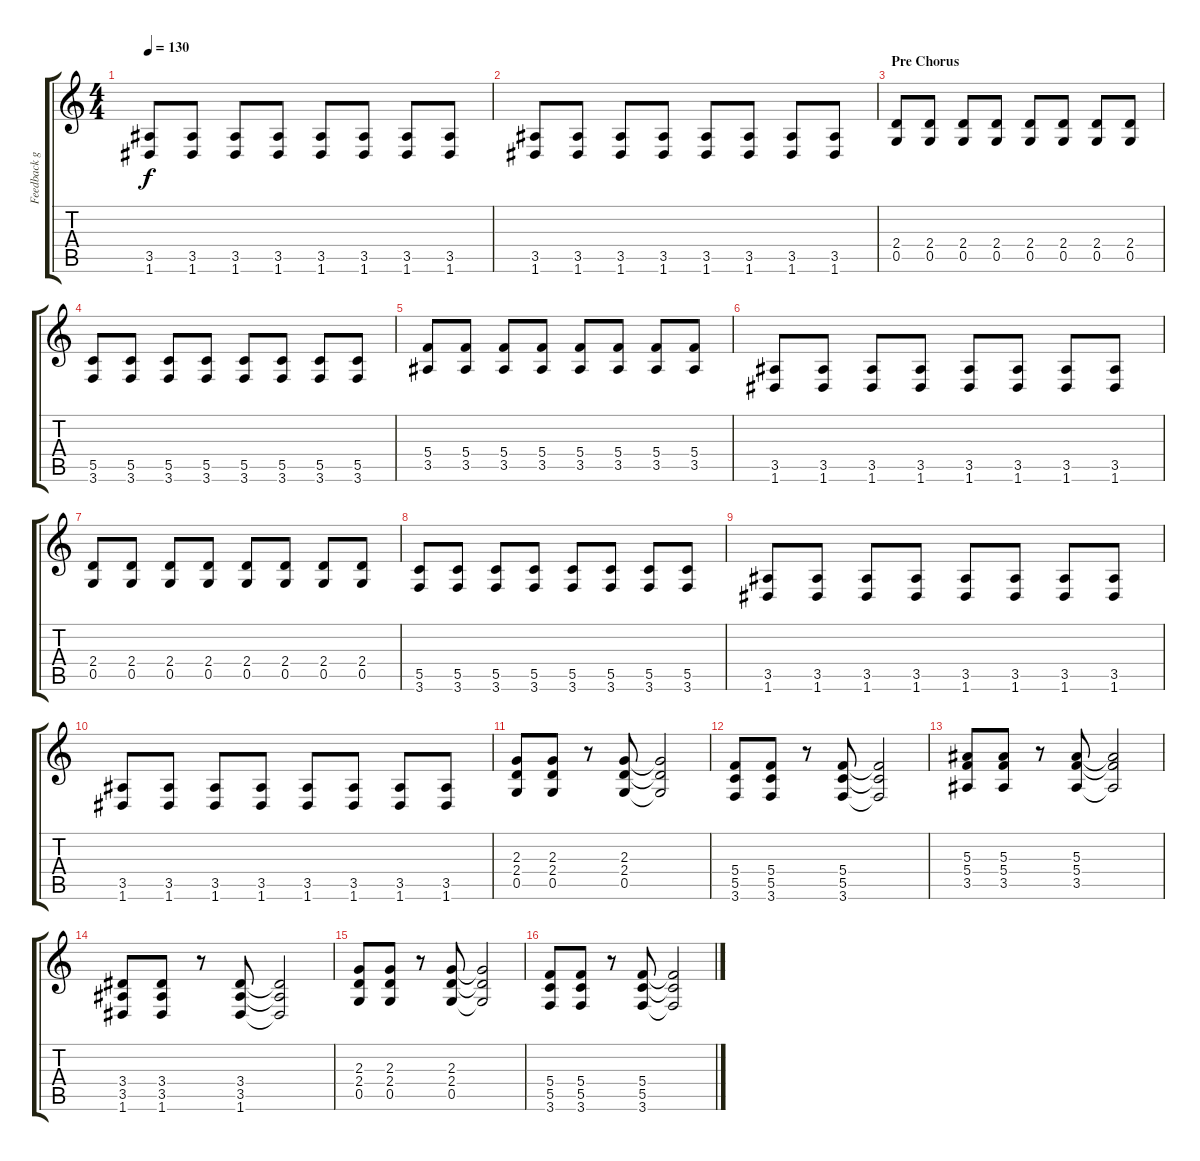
\track ("Feedback guitar" "Feedback g") {instrument acousticguitarsteel}
\staff {score tabs}
\tuning (D4 A3 F3 C3 G2 D2) {hide}
\ts (4 4)
\tempo 130
\clef g2
\ks c
(3.5 1.6).8{dy f} (3.5 1.6).8 (3.5 1.6).8 (3.5 1.6).8 (3.5 1.6).8{volume 16} (3.5 1.6).8 (3.5 1.6).8 (3.5 1.6).8 |
(3.5 1.6).8 (3.5 1.6).8 (3.5 1.6).8 (3.5 1.6).8 (3.5 1.6).8 (3.5 1.6).8 (3.5 1.6).8 (3.5 1.6).8 |
\section ("" "Pre Chorus")
(2.4 0.5).8{volume 11 balance 8} (2.4 0.5).8 (2.4 0.5).8 (2.4 0.5).8 (2.4 0.5).8 (2.4 0.5).8 (2.4 0.5).8 (2.4 0.5).8 |
(5.5 3.6).8 (5.5 3.6).8 (5.5 3.6).8 (5.5 3.6).8 (5.5 3.6).8 (5.5 3.6).8 (5.5 3.6).8 (5.5 3.6).8 |
(5.4 3.5).8 (5.4 3.5).8 (5.4 3.5).8 (5.4 3.5).8 (5.4 3.5).8 (5.4 3.5).8 (5.4 3.5).8 (5.4 3.5).8 |
(3.5 1.6).8 (3.5 1.6).8 (3.5 1.6).8 (3.5 1.6).8 (3.5 1.6).8 (3.5 1.6).8 (3.5 1.6).8 (3.5 1.6).8 |
(2.4 0.5).8{volume 12 balance 16} (2.4 0.5).8 (2.4 0.5).8 (2.4 0.5).8 (2.4 0.5).8 (2.4 0.5).8 (2.4 0.5).8 (2.4 0.5).8 |
(5.5 3.6).8 (5.5 3.6).8 (5.5 3.6).8 (5.5 3.6).8 (5.5 3.6).8 (5.5 3.6).8 (5.5 3.6).8 (5.5 3.6).8 |
(3.5 1.6).8 (3.5 1.6).8 (3.5 1.6).8 (3.5 1.6).8 (3.5 1.6).8 (3.5 1.6).8 (3.5 1.6).8 (3.5 1.6).8 |
(3.5 1.6).8 (3.5 1.6).8 (3.5 1.6).8 (3.5 1.6).8 (3.5 1.6).8 (3.5 1.6).8 (3.5 1.6).8 (3.5 1.6).8 |
(2.3 2.4 0.5).8{volume 11} (2.3 2.4 0.5).8 r.8 (2.3 2.4 0.5).8 (2.3{t} 2.4{t} 0.5{t}).2 |
(5.4 5.5 3.6).8 (5.4 5.5 3.6).8 r.8 (5.4 5.5 3.6).8 (5.4{t} 5.5{t} 3.6{t}).2 |
(5.3 5.4 3.5).8 (5.3 5.4 3.5).8 r.8 (5.3 5.4 3.5).8 (5.3{t} 5.4{t} 3.5{t}).2 |
(3.4 3.5 1.6).8 (3.4 3.5 1.6).8 r.8 (3.4 3.5 1.6).8 (3.4{t} 3.5{t} 1.6{t}).2 |
(2.3 2.4 0.5).8{volume 11} (2.3 2.4 0.5).8 r.8 (2.3 2.4 0.5).8 (2.3{t} 2.4{t} 0.5{t}).2 |
(5.4 5.5 3.6).8 (5.4 5.5 3.6).8 r.8 (5.4 5.5 3.6).8 (5.4{t} 5.5{t} 3.6{t}).2
